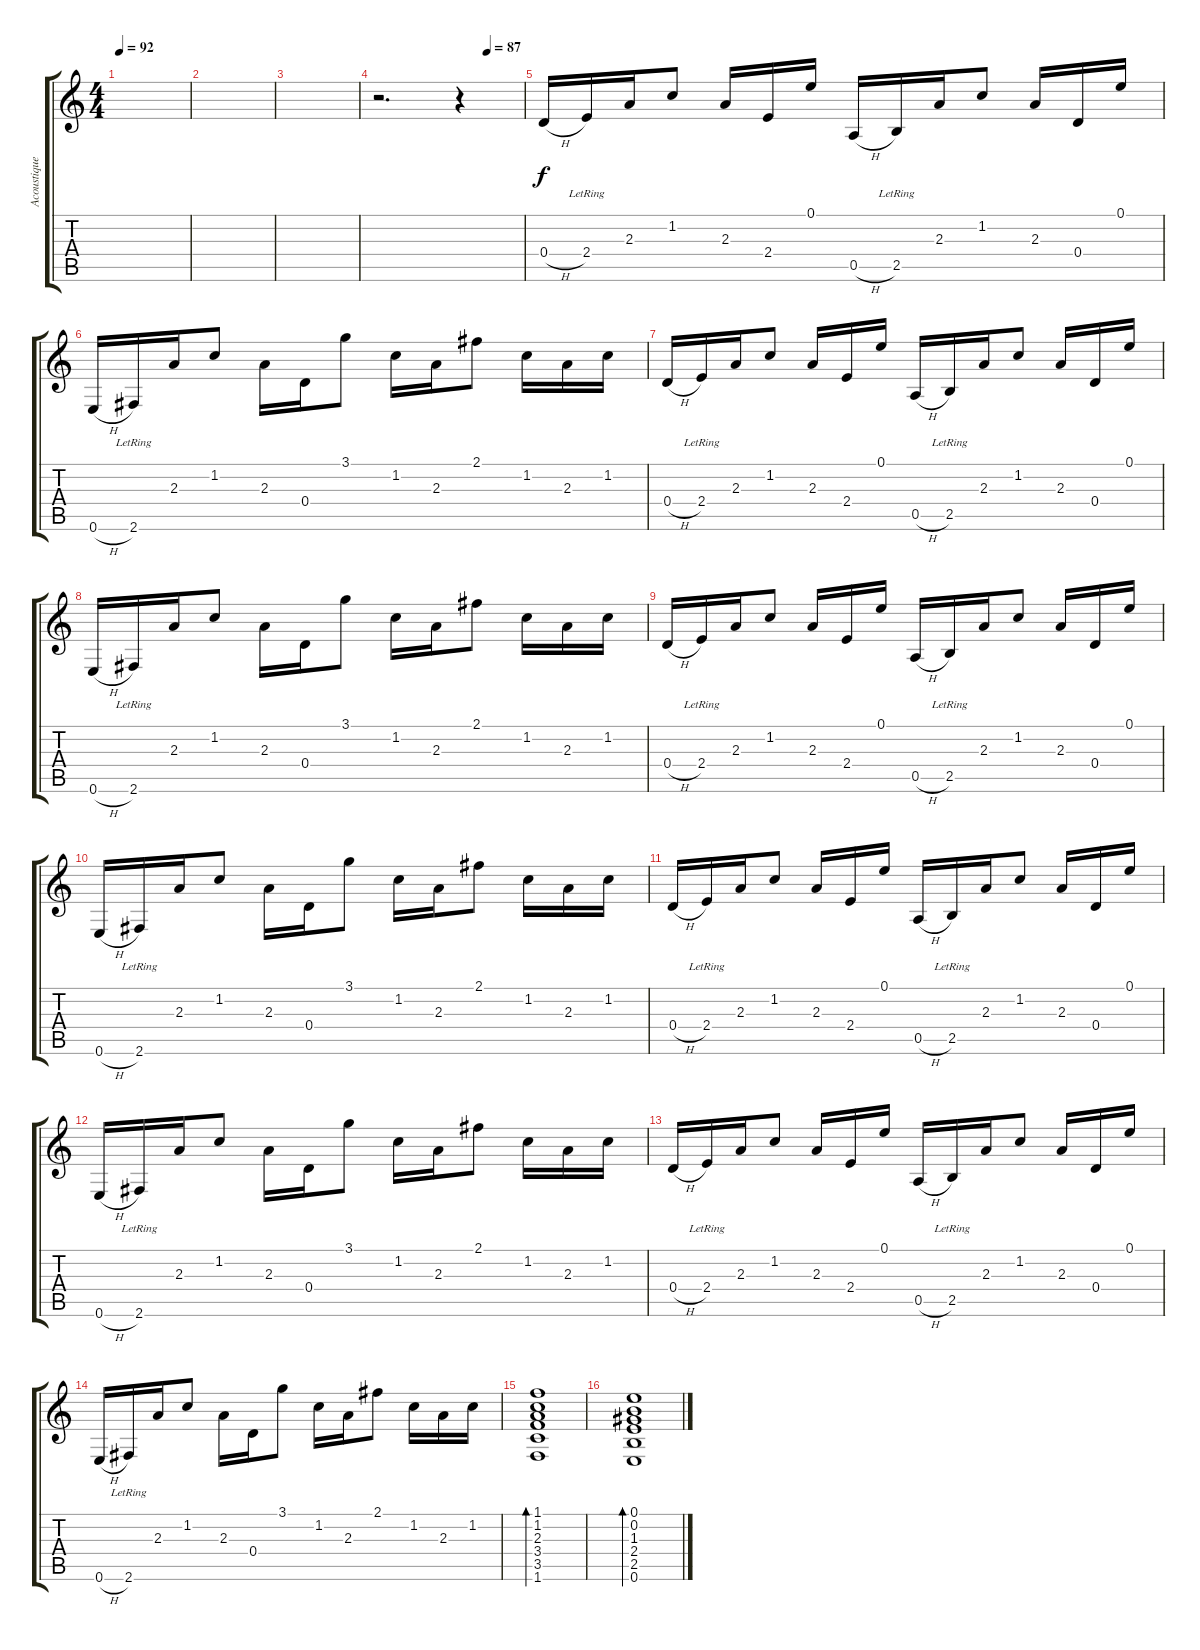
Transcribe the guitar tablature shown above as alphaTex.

\track ("Acoustique droite" "Acoustique") {instrument acousticguitarsteel}
\staff {score tabs}
\tuning (E4 B3 G3 D3 A2 E2) {hide}
\ts (4 4)
\tempo 92
\clef g2
\ks c
|
|
|
\tempo (87 0.75)
r.2{d volume 0} r.4{volume 11 instrument acousticguitarsteel} |
0.4{h}.16 2.4{lr}.16 2.3.16 1.2.8 2.3.16 2.4.16 0.1.16 0.5{h}.16 2.5{lr}.16 2.3.16 1.2.8 2.3.16 0.4.16 0.1.16 |
0.6{h}.16 2.6{lr}.16 2.3.16 1.2.8 2.3.16 0.4.16 3.1.8 1.2.16 2.3.16 2.1.8 1.2.16 2.3.16 1.2.16 |
0.4{h}.16 2.4{lr}.16 2.3.16 1.2.8 2.3.16 2.4.16 0.1.16 0.5{h}.16 2.5{lr}.16 2.3.16 1.2.8 2.3.16 0.4.16 0.1.16 |
0.6{h}.16 2.6{lr}.16 2.3.16 1.2.8 2.3.16 0.4.16 3.1.8 1.2.16 2.3.16 2.1.8 1.2.16 2.3.16 1.2.16 |
0.4{h}.16 2.4{lr}.16 2.3.16 1.2.8 2.3.16 2.4.16 0.1.16 0.5{h}.16 2.5{lr}.16 2.3.16 1.2.8 2.3.16 0.4.16 0.1.16 |
0.6{h}.16 2.6{lr}.16 2.3.16 1.2.8 2.3.16 0.4.16 3.1.8 1.2.16 2.3.16 2.1.8 1.2.16 2.3.16 1.2.16 |
0.4{h}.16 2.4{lr}.16 2.3.16 1.2.8 2.3.16 2.4.16 0.1.16 0.5{h}.16 2.5{lr}.16 2.3.16 1.2.8 2.3.16 0.4.16 0.1.16 |
0.6{h}.16 2.6{lr}.16 2.3.16 1.2.8 2.3.16 0.4.16 3.1.8 1.2.16 2.3.16 2.1.8 1.2.16 2.3.16 1.2.16 |
0.4{h}.16 2.4{lr}.16 2.3.16 1.2.8 2.3.16 2.4.16 0.1.16 0.5{h}.16 2.5{lr}.16 2.3.16 1.2.8 2.3.16 0.4.16 0.1.16 |
0.6{h}.16 2.6{lr}.16 2.3.16 1.2.8 2.3.16 0.4.16 3.1.8 1.2.16 2.3.16 2.1.8 1.2.16 2.3.16 1.2.16 |
(1.1 1.2 2.3 3.4 3.5 1.6).1{bd 480} |
(0.1 0.2 1.3 2.4 2.5 0.6).1{bd 480}
